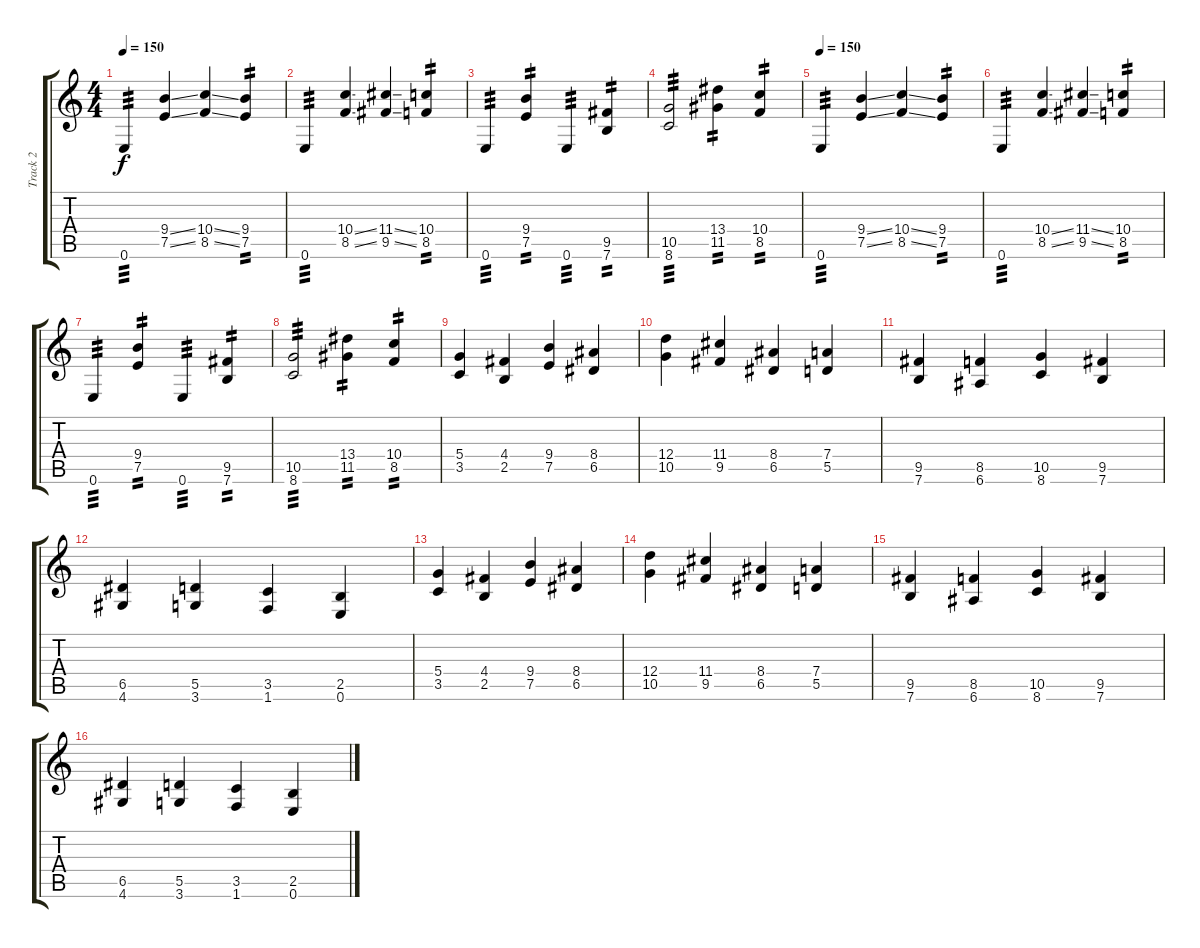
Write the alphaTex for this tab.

\track ("Track 2" "Track 2") {instrument distortionguitar}
\staff {score tabs}
\tuning (E4 B3 G3 D3 A2 E2) {hide}
\ts (4 4)
\tempo 150
\clef g2
\ks c
0.6.4{tp 3 dy f} (9.4{ss} 7.5{ss}).4 (10.4{ss} 8.5{ss}).4 (9.4 7.5).4{tp 2} |
0.6.4{tp 3} (10.4{ss} 8.5{ss}).4 (11.4{ss} 9.5{ss}).4 (10.4 8.5).4{tp 2} |
0.6.4{tp 3} (9.4 7.5).4{tp 2} 0.6.4{tp 3} (9.5 7.6).4{tp 2} |
(10.5 8.6).2{tp 3} (13.4 11.5).4{tp 2} (10.4 8.5).4{tp 2} |
\tempo 150
0.6.4{tp 3} (9.4{ss} 7.5{ss}).4 (10.4{ss} 8.5{ss}).4 (9.4 7.5).4{tp 2} |
0.6.4{tp 3} (10.4{ss} 8.5{ss}).4 (11.4{ss} 9.5{ss}).4 (10.4 8.5).4{tp 2} |
0.6.4{tp 3} (9.4 7.5).4{tp 2} 0.6.4{tp 3} (9.5 7.6).4{tp 2} |
(10.5 8.6).2{tp 3} (13.4 11.5).4{tp 2} (10.4 8.5).4{tp 2} |
(5.4 3.5).4 (4.4 2.5).4 (9.4 7.5).4 (8.4 6.5).4 |
(12.4 10.5).4 (11.4 9.5).4 (8.4 6.5).4 (7.4 5.5).4 |
(9.5 7.6).4 (8.5 6.6).4 (10.5 8.6).4 (9.5 7.6).4 |
(6.5 4.6).4 (5.5 3.6).4 (3.5 1.6).4 (2.5 0.6).4 |
(5.4 3.5).4 (4.4 2.5).4 (9.4 7.5).4 (8.4 6.5).4 |
(12.4 10.5).4 (11.4 9.5).4 (8.4 6.5).4 (7.4 5.5).4 |
(9.5 7.6).4 (8.5 6.6).4 (10.5 8.6).4 (9.5 7.6).4 |
(6.5 4.6).4 (5.5 3.6).4 (3.5 1.6).4 (2.5 0.6).4
